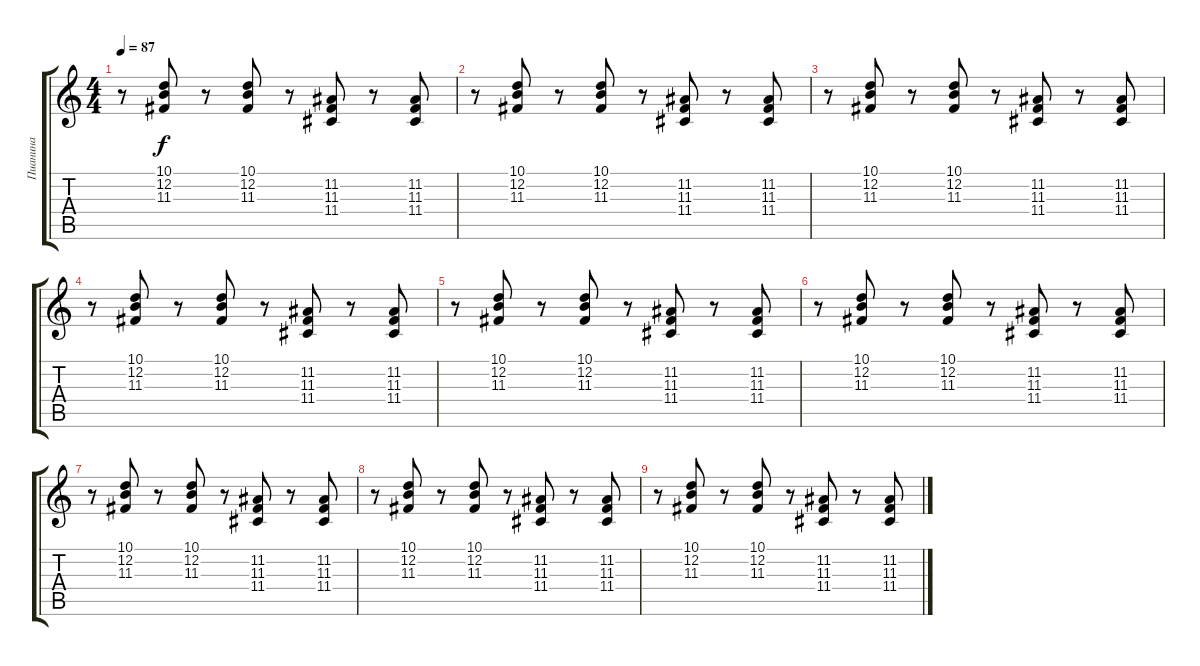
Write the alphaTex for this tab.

\track ("Пианина" "Пианина") {instrument electricpiano1}
\staff {score tabs}
\tuning (E4 B3 G3 D3 A2 E2) {hide}
\ts (4 4)
\tempo 87
\clef g2
\ks c
r.8{dy f} (10.1 12.2 11.3).8 r.8 (10.1 12.2 11.3).8 r.8 (11.2 11.3 11.4).8 r.8 (11.2 11.3 11.4).8 |
r.8 (10.1 12.2 11.3).8 r.8 (10.1 12.2 11.3).8 r.8 (11.2 11.3 11.4).8 r.8 (11.2 11.3 11.4).8 |
r.8 (10.1 12.2 11.3).8 r.8 (10.1 12.2 11.3).8 r.8 (11.2 11.3 11.4).8 r.8 (11.2 11.3 11.4).8 |
r.8 (10.1 12.2 11.3).8 r.8 (10.1 12.2 11.3).8 r.8 (11.2 11.3 11.4).8 r.8 (11.2 11.3 11.4).8 |
r.8 (10.1 12.2 11.3).8 r.8 (10.1 12.2 11.3).8 r.8 (11.2 11.3 11.4).8 r.8 (11.2 11.3 11.4).8 |
r.8 (10.1 12.2 11.3).8 r.8 (10.1 12.2 11.3).8 r.8 (11.2 11.3 11.4).8 r.8 (11.2 11.3 11.4).8 |
r.8 (10.1 12.2 11.3).8 r.8 (10.1 12.2 11.3).8 r.8 (11.2 11.3 11.4).8 r.8 (11.2 11.3 11.4).8 |
r.8 (10.1 12.2 11.3).8 r.8 (10.1 12.2 11.3).8 r.8 (11.2 11.3 11.4).8 r.8 (11.2 11.3 11.4).8 |
r.8 (10.1 12.2 11.3).8 r.8 (10.1 12.2 11.3).8 r.8 (11.2 11.3 11.4).8 r.8 (11.2 11.3 11.4).8
